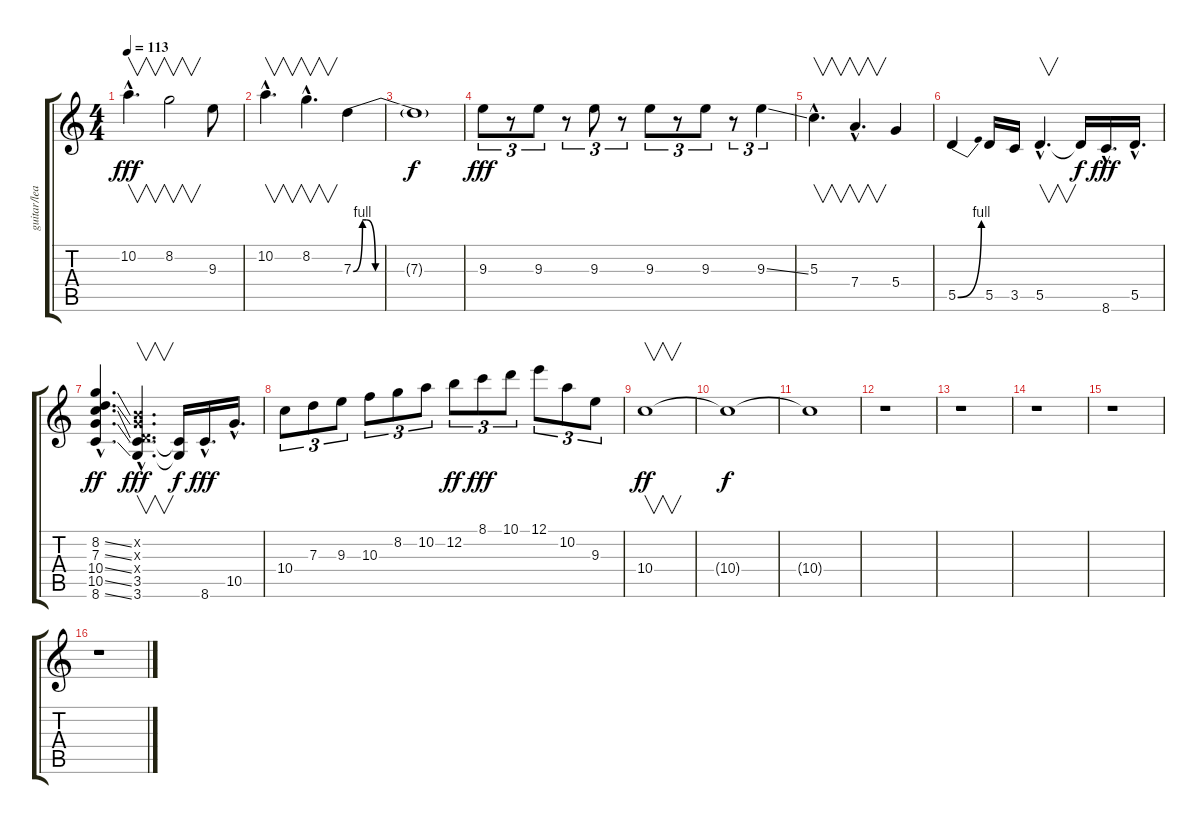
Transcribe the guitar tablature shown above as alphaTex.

\track ("guitar/lead" "guitar/lea") {instrument distortionguitar}
\staff {score tabs}
\tuning (E4 B3 G3 D3 A2 E2) {hide}
\ts (4 4)
\tempo 113
\clef g2
\ks c
10.2{hac}.4{v d dy fff} 8.2.2{v} 9.3.8 |
10.2{hac}.4{v d} 8.2{hac}.4{v d} 7.3{be (custom 0 0 5 4 7 4 12 0 60 0)}.4 |
7.3{t}.1{dy f} |
9.3.8{tu (3 2) dy fff} r.8{tu (3 2)} 9.3.8{tu (3 2)} r.8{tu (3 2)} 9.3.8{tu (3 2)} r.8{tu (3 2)} 9.3.8{tu (3 2)} r.8{tu (3 2)} 9.3.8{tu (3 2)} r.8{tu (3 2)} 9.3{ss}.4{tu (3 2)} |
5.3{hac}.4{v d} 7.4{hac}.4{v d} 5.4.4 |
5.5{be (bend 0 0 60 4)}.4 5.5.16 3.5.16 5.5{hac}.4{v d} 5.5{t}.16{dy f} 8.6{hac}.16{d dy fff} 5.5{hac}.16{d} |
(8.2{ss hac} 7.3{ss hac} 10.4{ss hac} 10.5{ss hac} 8.6{ss hac}).4{d dy ff} (0.2{hac x} 0.3{hac x} 0.4{hac x} 3.5{hac} 3.6{hac}).4{v d dy fff} (3.5{t} 3.6{t}).16{dy f} 8.6{hac}.16{d dy fff} 10.5{hac}.16{d} |
10.4.8{tu (3 2)} 7.3.8{tu (3 2)} 9.3.8{tu (3 2)} 10.3.8{tu (3 2)} 8.2.8{tu (3 2)} 10.2.8{tu (3 2)} 12.2.8{tu (3 2) dy ff} 8.1.8{tu (3 2) dy fff} 10.1.8{tu (3 2)} 12.1.8{tu (3 2)} 10.2.8{tu (3 2)} 9.3.8{tu (3 2)} |
10.4.1{v dy ff} |
10.4{t}.1{dy f} |
10.4{t}.1 |
r.1 |
r.1 |
r.1 |
r.1 |
r.1
